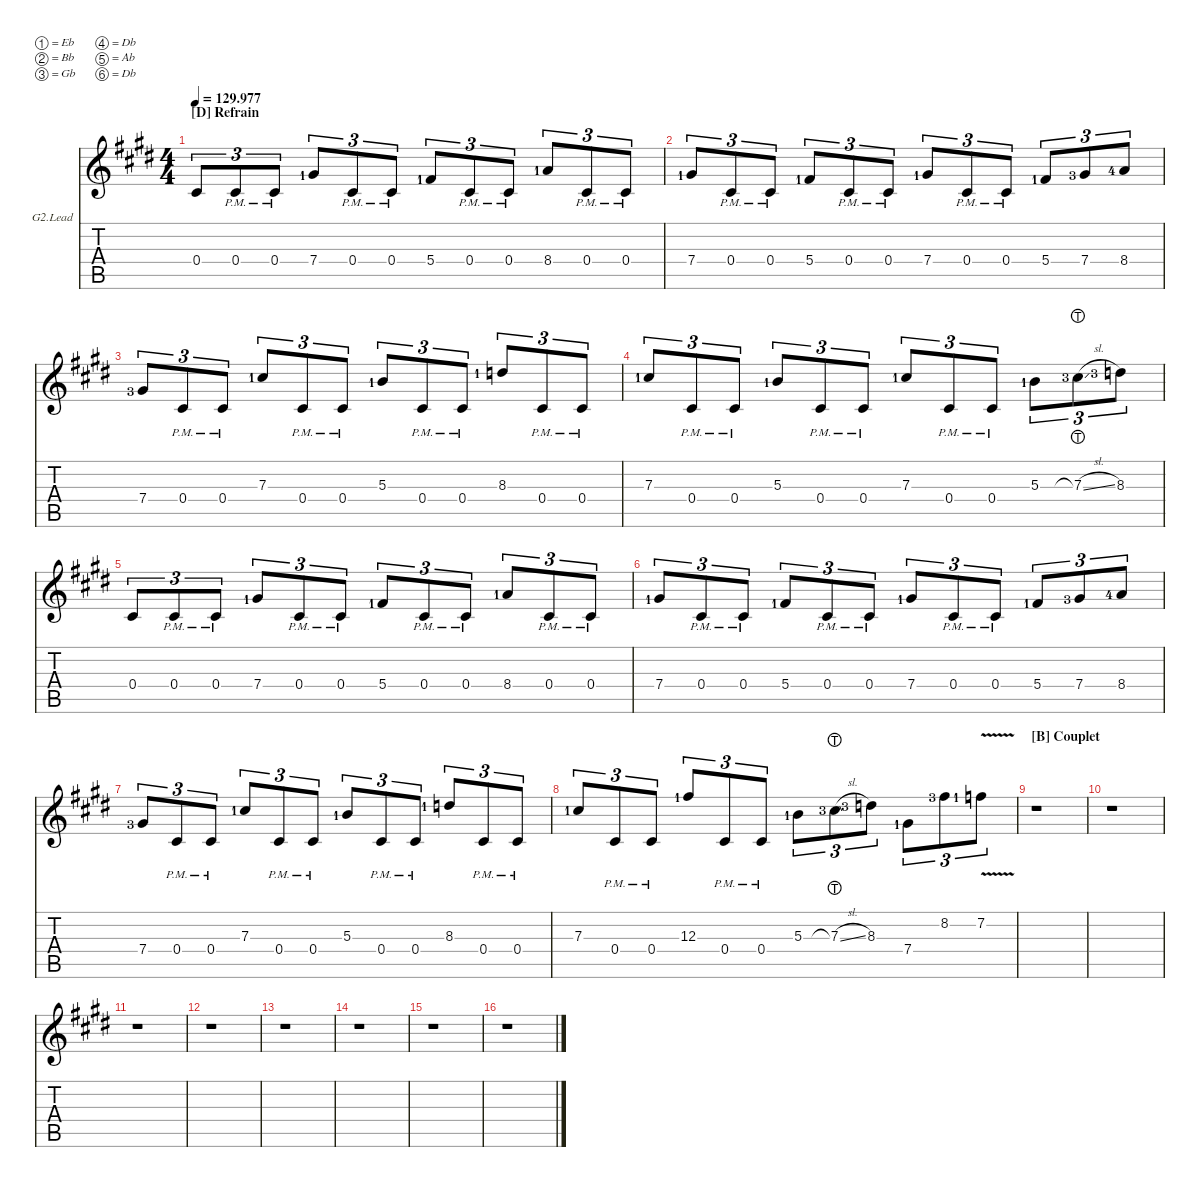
\defaultSystemsLayout 4
\hideDynamics
\bracketExtendMode nobrackets
\firstSystemTrackNameOrientation horizontal
\otherSystemsTrackNameOrientation horizontal
\track ("GTR2_Lead-Solo" "G2.Lead") {defaultSystemsLayout 4 instrument distortionguitar}
\staff {score tabs}
\tuning (Eb4 Bb3 Gb3 Db3 Ab2 Db2)
\ts (4 4)
\section ("D" "Refrain")
\tempo
129.977
\accidentals auto
\clef g2
\ottava regular
\simile none
\ks e
0.4.8{tu (3 2) dy mf} 0.4{pm}.8{tu (3 2)} 0.4{pm}.8{tu (3 2)} 7.4{lf 2}.8{tu (3 2)} 0.4{pm}.8{tu (3 2)} 0.4{pm}.8{tu (3 2)} 5.4{lf 2}.8{tu (3 2)} 0.4{pm}.8{tu (3 2)} 0.4{pm}.8{tu (3 2)} 8.4{lf 2}.8{tu (3 2)} 0.4{pm}.8{tu (3 2)} 0.4{pm}.8{tu (3 2)} |
7.4{lf 2}.8{tu (3 2)} 0.4{pm}.8{tu (3 2)} 0.4{pm}.8{tu (3 2)} 5.4{lf 2}.8{tu (3 2)} 0.4{pm}.8{tu (3 2)} 0.4{pm}.8{tu (3 2)} 7.4{lf 2}.8{tu (3 2)} 0.4{pm}.8{tu (3 2)} 0.4{pm}.8{tu (3 2)} 5.4{lf 2}.8{tu (3 2)} 7.4{lf 4}.8{tu (3 2)} 8.4{lf 5}.8{tu (3 2)} |
7.4{lf 4}.8{tu (3 2)} 0.4{pm}.8{tu (3 2)} 0.4{pm}.8{tu (3 2)} 7.3{lf 2}.8{tu (3 2)} 0.4{pm}.8{tu (3 2)} 0.4{pm}.8{tu (3 2)} 5.3{lf 2}.8{tu (3 2)} 0.4{pm}.8{tu (3 2)} 0.4{pm}.8{tu (3 2)} 8.3{lf 2}.8{tu (3 2)} 0.4{pm}.8{tu (3 2)} 0.4{pm}.8{tu (3 2)} |
7.3{lf 2}.8{tu (3 2)} 0.4{pm}.8{tu (3 2)} 0.4{pm}.8{tu (3 2)} 5.3{lf 2}.8{tu (3 2)} 0.4{pm}.8{tu (3 2)} 0.4{pm}.8{tu (3 2)} 7.3{lf 2}.8{tu (3 2)} 0.4{pm}.8{tu (3 2)} 0.4{pm}.8{tu (3 2)} 5.3{lf 2}.8{tu (3 2)} 7.3{sl lht lf 4}.8{tu (3 2)} 8.3{lf 4}.8{tu (3 2)} |
0.4.8{tu (3 2)} 0.4{pm}.8{tu (3 2)} 0.4{pm}.8{tu (3 2)} 7.4{lf 2}.8{tu (3 2)} 0.4{pm}.8{tu (3 2)} 0.4{pm}.8{tu (3 2)} 5.4{lf 2}.8{tu (3 2)} 0.4{pm}.8{tu (3 2)} 0.4{pm}.8{tu (3 2)} 8.4{lf 2}.8{tu (3 2)} 0.4{pm}.8{tu (3 2)} 0.4{pm}.8{tu (3 2)} |
7.4{lf 2}.8{tu (3 2)} 0.4{pm}.8{tu (3 2)} 0.4{pm}.8{tu (3 2)} 5.4{lf 2}.8{tu (3 2)} 0.4{pm}.8{tu (3 2)} 0.4{pm}.8{tu (3 2)} 7.4{lf 2}.8{tu (3 2)} 0.4{pm}.8{tu (3 2)} 0.4{pm}.8{tu (3 2)} 5.4{lf 2}.8{tu (3 2)} 7.4{lf 4}.8{tu (3 2)} 8.4{lf 5}.8{tu (3 2)} |
7.4{lf 4}.8{tu (3 2)} 0.4{pm}.8{tu (3 2)} 0.4{pm}.8{tu (3 2)} 7.3{lf 2}.8{tu (3 2)} 0.4{pm}.8{tu (3 2)} 0.4{pm}.8{tu (3 2)} 5.3{lf 2}.8{tu (3 2)} 0.4{pm}.8{tu (3 2)} 0.4{pm}.8{tu (3 2)} 8.3{lf 2}.8{tu (3 2)} 0.4{pm}.8{tu (3 2)} 0.4{pm}.8{tu (3 2)} |
7.3{lf 2}.8{tu (3 2)} 0.4{pm}.8{tu (3 2)} 0.4{pm}.8{tu (3 2)} 12.3{lf 2}.8{tu (3 2)} 0.4{pm}.8{tu (3 2)} 0.4{pm}.8{tu (3 2)} 5.3{lf 2}.8{tu (3 2)} 7.3{sl lht lf 4}.8{tu (3 2)} 8.3{lf 4}.8{tu (3 2)} 7.4{lf 2}.8{tu (3 2)} 8.2{lf 4}.8{tu (3 2)} 7.2{v lf 2}.8{tu (3 2)} |
\section ("B" "Couplet")
r.1 |
r.1 |
r.1 |
r.1 |
r.1 |
r.1 |
r.1 |
r.1
